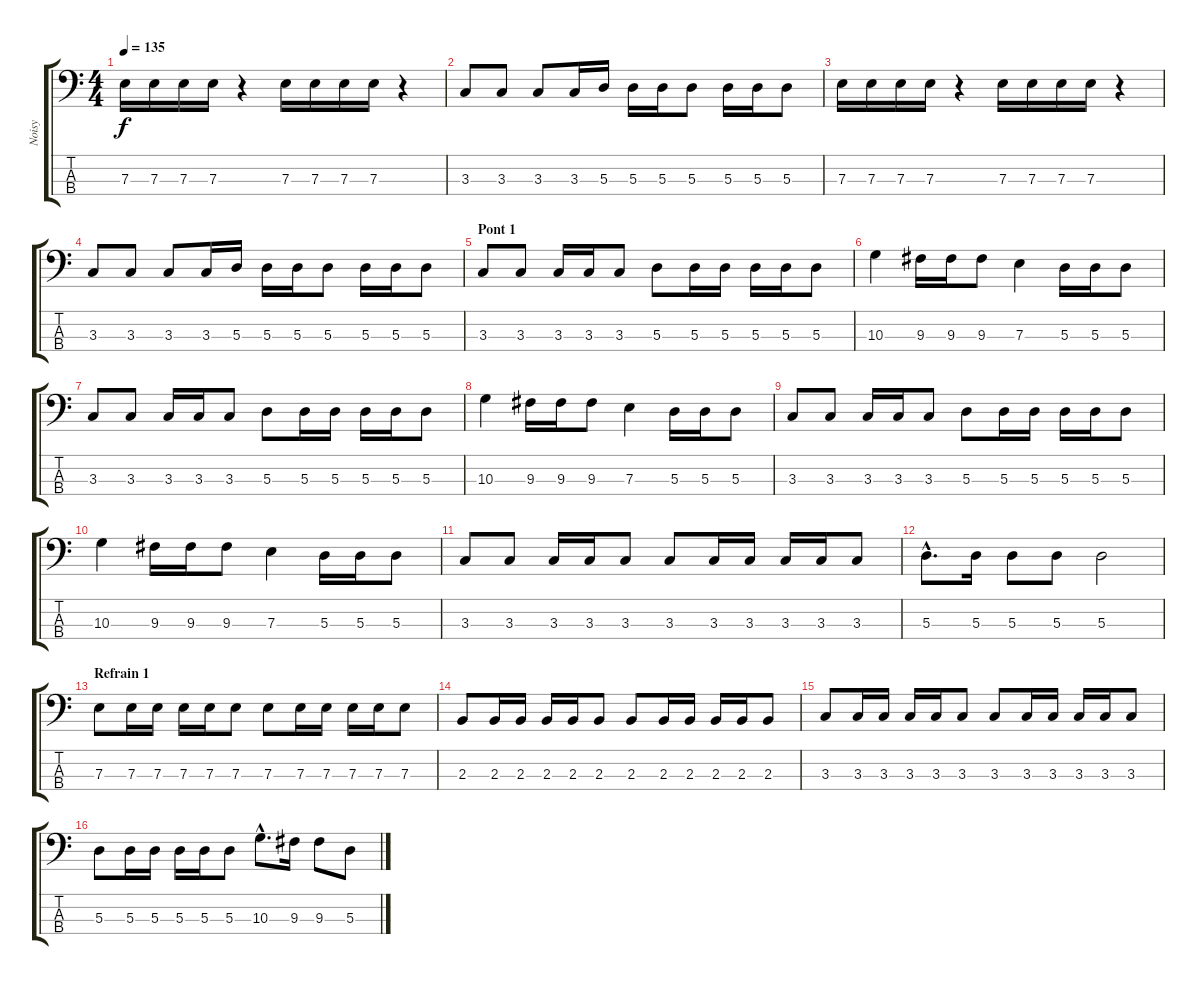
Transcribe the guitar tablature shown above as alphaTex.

\track ("Noisy" "Noisy") {instrument electricbassfinger}
\staff {score tabs}
\tuning (G2 D2 A1 E1) {hide}
\ts (4 4)
\tempo 135
\clef f4
\ks c
7.3.16{dy f} 7.3.16 7.3.16 7.3.16 r.4 7.3.16 7.3.16 7.3.16 7.3.16 r.4 |
3.3.8 3.3.8 3.3.8 3.3.16 5.3.16 5.3.16 5.3.16 5.3.8 5.3.16 5.3.16 5.3.8 |
7.3.16 7.3.16 7.3.16 7.3.16 r.4 7.3.16 7.3.16 7.3.16 7.3.16 r.4 |
3.3.8 3.3.8 3.3.8 3.3.16 5.3.16 5.3.16 5.3.16 5.3.8 5.3.16 5.3.16 5.3.8 |
\section ("" "Pont 1")
3.3.8 3.3.8 3.3.16 3.3.16 3.3.8 5.3.8 5.3.16 5.3.16 5.3.16 5.3.16 5.3.8 |
10.3.4 9.3.16 9.3.16 9.3.8 7.3.4 5.3.16 5.3.16 5.3.8 |
3.3.8 3.3.8 3.3.16 3.3.16 3.3.8 5.3.8 5.3.16 5.3.16 5.3.16 5.3.16 5.3.8 |
10.3.4 9.3.16 9.3.16 9.3.8 7.3.4 5.3.16 5.3.16 5.3.8 |
3.3.8 3.3.8 3.3.16 3.3.16 3.3.8 5.3.8 5.3.16 5.3.16 5.3.16 5.3.16 5.3.8 |
10.3.4 9.3.16 9.3.16 9.3.8 7.3.4 5.3.16 5.3.16 5.3.8 |
3.3.8 3.3.8 3.3.16 3.3.16 3.3.8 3.3.8 3.3.16 3.3.16 3.3.16 3.3.16 3.3.8 |
5.3{hac}.8{d} 5.3.16 5.3.8 5.3.8 5.3.2 |
\section ("" "Refrain 1")
7.3.8 7.3.16 7.3.16 7.3.16 7.3.16 7.3.8 7.3.8 7.3.16 7.3.16 7.3.16 7.3.16 7.3.8 |
2.3.8 2.3.16 2.3.16 2.3.16 2.3.16 2.3.8 2.3.8 2.3.16 2.3.16 2.3.16 2.3.16 2.3.8 |
3.3.8 3.3.16 3.3.16 3.3.16 3.3.16 3.3.8 3.3.8 3.3.16 3.3.16 3.3.16 3.3.16 3.3.8 |
5.3.8 5.3.16 5.3.16 5.3.16 5.3.16 5.3.8 10.3{hac}.8{d} 9.3.16 9.3.8 5.3.8
